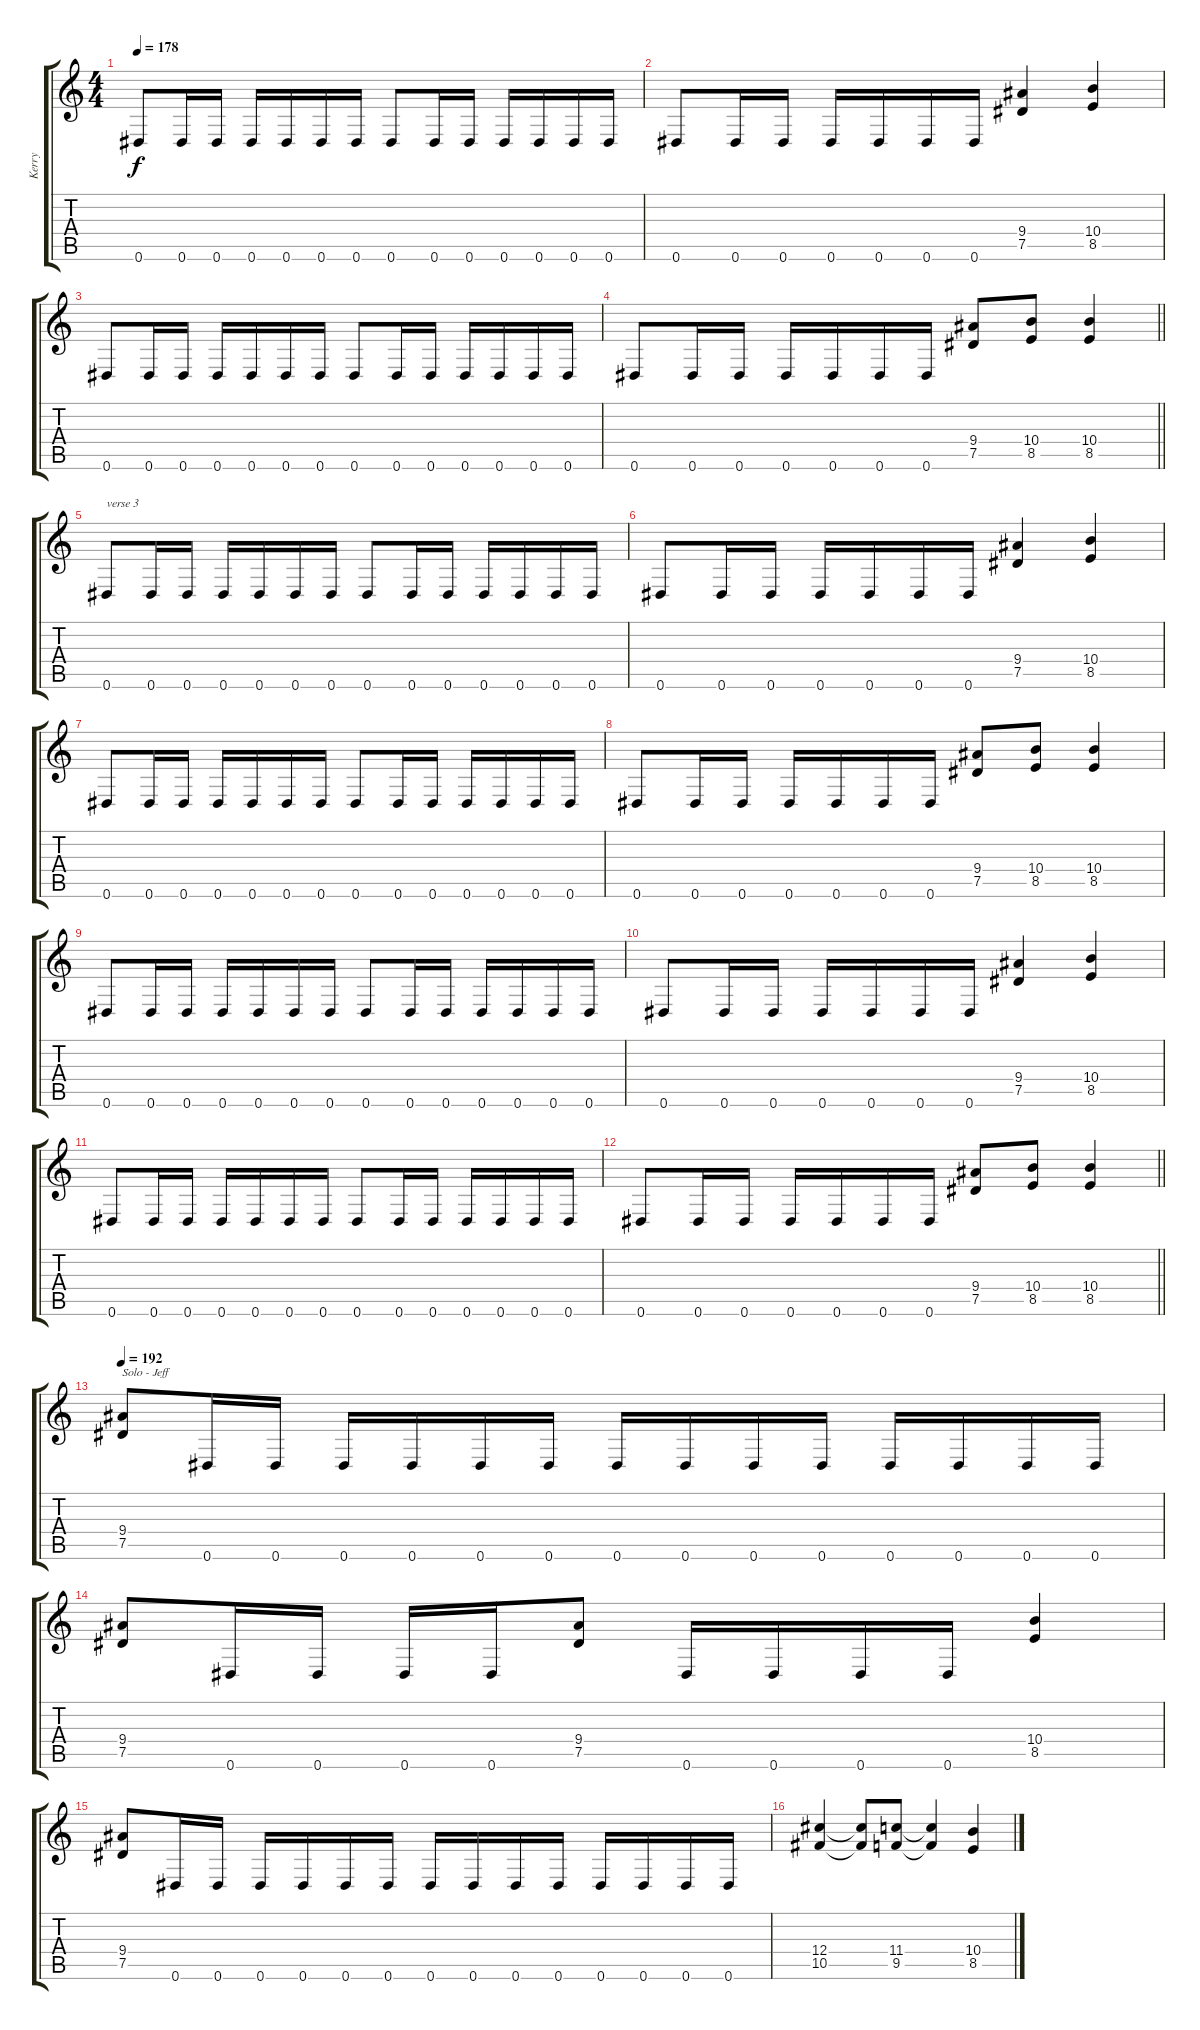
\track ("Kerry" "Kerry") {instrument distortionguitar}
\staff {score tabs}
\tuning (Eb4 Bb3 Gb3 Db3 Ab2 Eb2) {hide}
\ts (4 4)
\tempo 178
\clef g2
\ks c
0.6.8{dy f} 0.6.16 0.6.16 0.6.16 0.6.16 0.6.16 0.6.16 0.6.8 0.6.16 0.6.16 0.6.16 0.6.16 0.6.16 0.6.16 |
0.6.8 0.6.16 0.6.16 0.6.16 0.6.16 0.6.16 0.6.16 (9.4 7.5).4 (10.4 8.5).4 |
0.6.8 0.6.16 0.6.16 0.6.16 0.6.16 0.6.16 0.6.16 0.6.8 0.6.16 0.6.16 0.6.16 0.6.16 0.6.16 0.6.16 |
\barLineRight lightlight
0.6.8 0.6.16 0.6.16 0.6.16 0.6.16 0.6.16 0.6.16 (9.4 7.5).8 (10.4 8.5).8 (10.4 8.5).4 |
0.6.8{txt "verse 3"} 0.6.16 0.6.16 0.6.16 0.6.16 0.6.16 0.6.16 0.6.8 0.6.16 0.6.16 0.6.16 0.6.16 0.6.16 0.6.16 |
0.6.8 0.6.16 0.6.16 0.6.16 0.6.16 0.6.16 0.6.16 (9.4 7.5).4 (10.4 8.5).4 |
0.6.8 0.6.16 0.6.16 0.6.16 0.6.16 0.6.16 0.6.16 0.6.8 0.6.16 0.6.16 0.6.16 0.6.16 0.6.16 0.6.16 |
0.6.8 0.6.16 0.6.16 0.6.16 0.6.16 0.6.16 0.6.16 (9.4 7.5).8 (10.4 8.5).8 (10.4 8.5).4 |
0.6.8 0.6.16 0.6.16 0.6.16 0.6.16 0.6.16 0.6.16 0.6.8 0.6.16 0.6.16 0.6.16 0.6.16 0.6.16 0.6.16 |
0.6.8 0.6.16 0.6.16 0.6.16 0.6.16 0.6.16 0.6.16 (9.4 7.5).4 (10.4 8.5).4 |
0.6.8 0.6.16 0.6.16 0.6.16 0.6.16 0.6.16 0.6.16 0.6.8 0.6.16 0.6.16 0.6.16 0.6.16 0.6.16 0.6.16 |
\barLineRight lightlight
0.6.8 0.6.16 0.6.16 0.6.16 0.6.16 0.6.16 0.6.16 (9.4 7.5).8 (10.4 8.5).8 (10.4 8.5).4 |
\tempo 192
(9.4 7.5).8{txt "Solo - Jeff"} 0.6.16 0.6.16 0.6.16 0.6.16 0.6.16 0.6.16 0.6.16 0.6.16 0.6.16 0.6.16 0.6.16 0.6.16 0.6.16 0.6.16 |
(9.4 7.5).8 0.6.16 0.6.16 0.6.16 0.6.16 (9.4 7.5).8 0.6.16 0.6.16 0.6.16 0.6.16 (10.4 8.5).4 |
(9.4 7.5).8 0.6.16 0.6.16 0.6.16 0.6.16 0.6.16 0.6.16 0.6.16 0.6.16 0.6.16 0.6.16 0.6.16 0.6.16 0.6.16 0.6.16 |
(12.4 10.5).4 (12.4{t} 10.5{t}).8 (11.4 9.5).8 (11.4{t} 9.5{t}).4 (10.4 8.5).4
